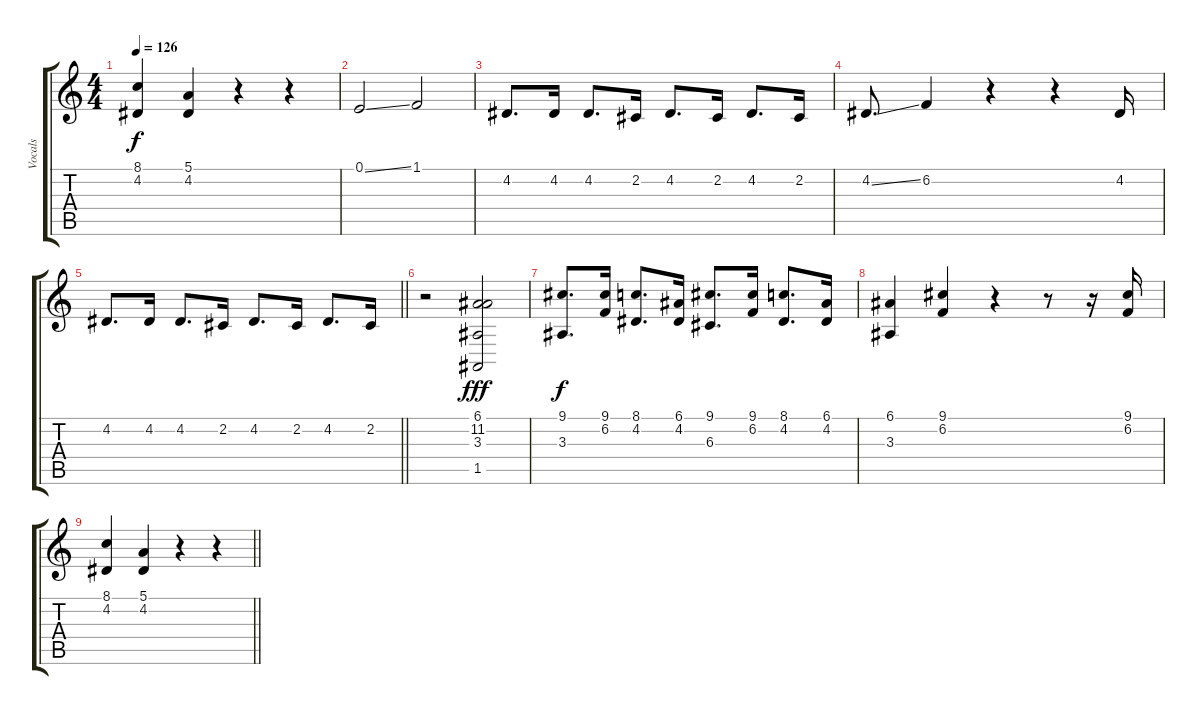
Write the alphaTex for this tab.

\track ("Vocals" "Vocals") {instrument brightacousticpiano}
\staff {score tabs}
\tuning (E4 B3 G3 D3 A2 E2) {hide}
\ts (4 4)
\tempo 126
\clef g2
\ks c
(8.1 4.2).4{dy f} (5.1 4.2).4 r.4 r.4 |
0.1{ss}.2 1.1.2 |
4.2.8{d} 4.2.16 4.2.8{d} 2.2.16 4.2.8{d} 2.2.16 4.2.8{d} 2.2.16 |
4.2{ss}.8{d} 6.2.4 r.4 r.4 4.2.16 |
\barLineRight lightlight
4.2.8{d} 4.2.16 4.2.8{d} 2.2.16 4.2.8{d} 2.2.16 4.2.8{d} 2.2.16 |
r.2 (6.1 11.2 3.3 1.5).2{dy fff} |
(9.1 3.3).8{d dy f} (9.1 6.2).16 (8.1 4.2).8{d} (6.1 4.2).16 (9.1 6.3).8{d} (9.1 6.2).16 (8.1 4.2).8{d} (6.1 4.2).16 |
(6.1 3.3).4 (9.1 6.2).4 r.4 r.8 r.16 (9.1 6.2).16 |
\barLineRight lightlight
(8.1 4.2).4 (5.1 4.2).4 r.4 r.4
